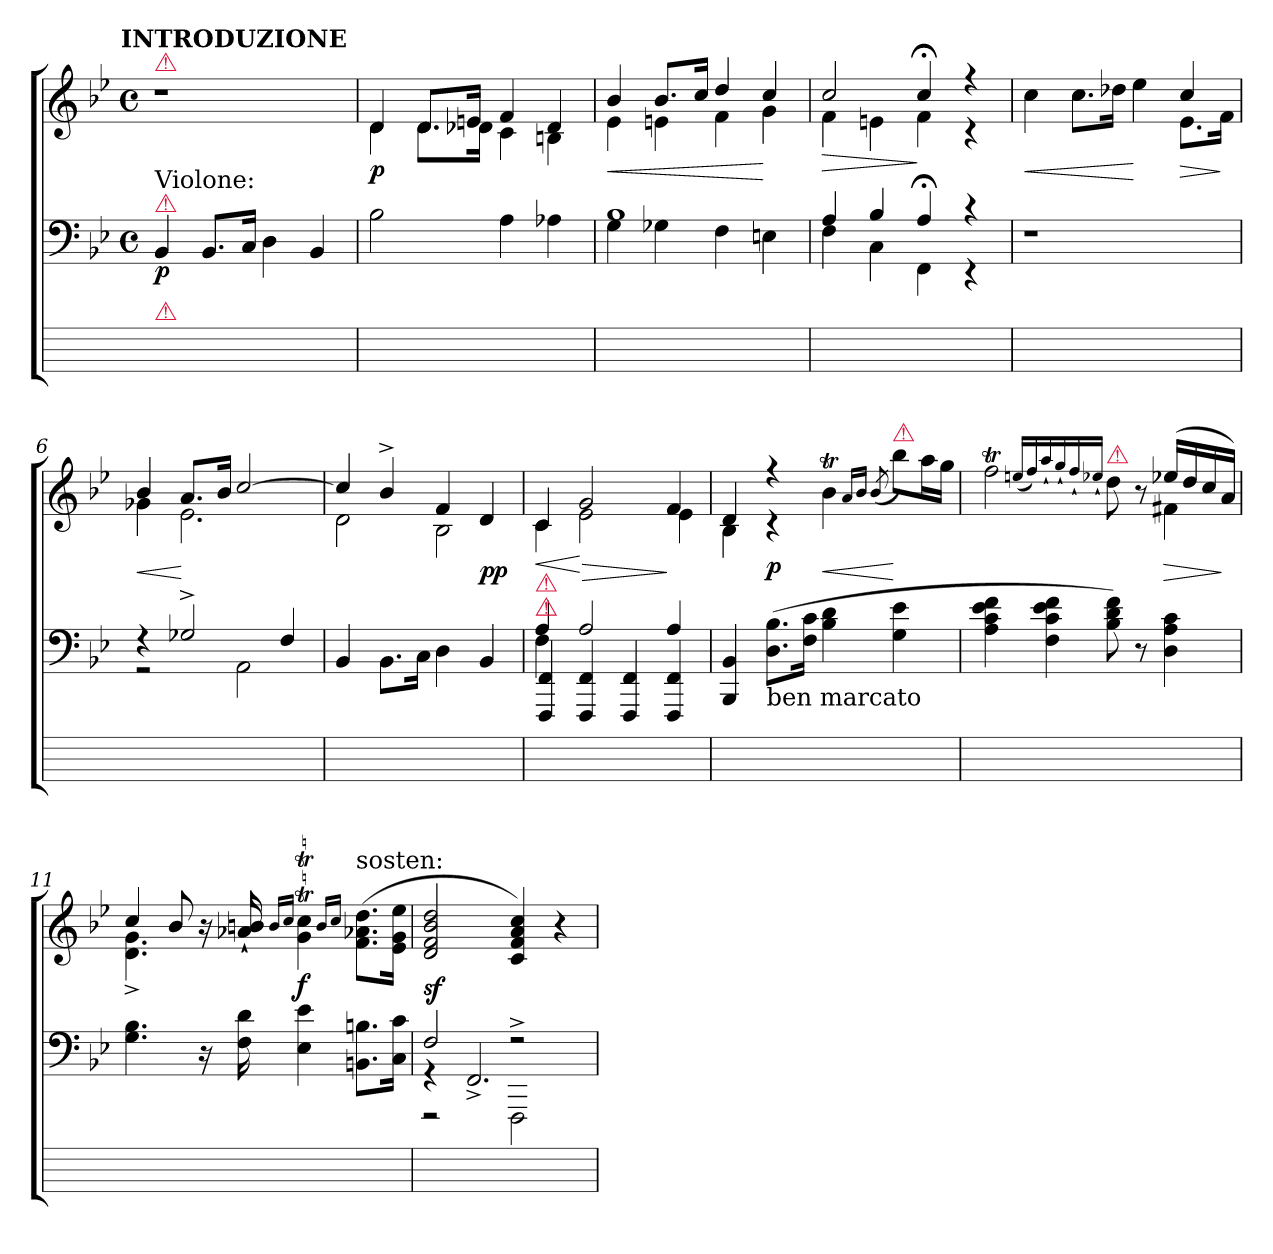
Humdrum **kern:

**kern	**kern	**kern	**dynam
*part2	*part1	*part1	*part1
*staff3	*staff2	*staff1	*staff1/2
*	*clefF4	*clefG2	*
*	*k[b-e-]	*k[b-e-]	*
!!LO:TX:omd:t=INTRODUZIONE
*	*M4/4	*M4/4	*
*	*met(c)	*met(c)	*
*MM63	*MM63	*MM63	*
=1	=1	=1	=1
!	!	!LO:TX:a:color=crimson:t=⚠	!
!	!LO:TX:a:color=crimson:t=⚠	!	!
!	!LO:TX:a:t=Violone&colon;	!	!
!LO:TX:a:color=crimson:t=⚠	!	!	!
!	!	!	!LO:DY:b=2
1ryy	4BB-!	1r	p
.	8.BB-!L	.	.
.	16C!Jk	.	.
.	4D!	.	.
.	4BB-!	.	.
=2	=2	=2	=2
*	*	*^	*
1ryy	2B-!	4d!	4d!	p
.	.	8.d!L	8.d!\L	.
.	.	16en!Jk	16d-X!\Jk	.
.	4A!	4f!	4c!	.
.	4A-X!	4d-!	4Bn!	.
=3	=3	=3	=3	=3
*	*^	*	*	*
1ryy	1B-!	4G!	4b-!	4e-!	<
.	.	4G-X!	8.b-!L	4en!	.
.	.	.	16cc!Jk	.	.
.	.	4F!	4dd!	4f!	.
.	.	4En!	4cc!	4g!	[
=4	=4	=4	=4	=4	=4
1ryy	4A!	4F!	2cc!	4f!	>
.	4B-!	4C!	.	4en!	.
.	4A;<!	4FF!	4cc;<!	4f!	]
.	4r	4r	4r	4r	.
*	*v	*v	*	*	*
=5	=5	=5	=5	=5
1ryy	1rF	4cc!\	2ryy	<
.	.	8.cc!\L	.	.
.	.	16dd-X!\Jk	.	.
.	.	4ee-!\	4ryy	[
.	.	4cc!	8.e-!\L	>
.	.	.	16f!\Jk	]
=6	=6	=6	=6	=6
*	*^	*	*	*
1ryy	4rF	2rGG	4b-!	4g-X!	<
.	2G-X^!	.	8.a!L	2.e-!	[
.	.	.	16b-!Jk	.	.
.	.	2AA!	[2cc!	.	.
.	4F!	.	.	.	.
*	*v	*v	*	*	*
=7	=7	=7	=7	=7
1ryy	4BB-!	4cc!]	2d!	.
.	8.BB-!\L	4b-^<!	.	.
.	16C!\Jk	.	.	.
.	4D!	4f!	2B-!	.
.	4BB-!	4d!	.	pp
=8	=8	=8	=8	=8
*	*^	*	*	*
*	*	*^	*	*	*
!	!LO:TX:a:color=crimson:t=⚠	!	!	!	!	!
!	!LO:TX:a:color=crimson:t=⚠	!	!	!	!	!
1ryy	4A!	4F!	4FFF! 4FF!	4c!	4c!	<
.	2A!	2.ryy	4FFF! 4FF!	2g!	2e-!	[ >
.	.	.	4FFF! 4FF!	.	.	.
.	4A!	.	4FFF! 4FF!	4f!	4e-!	]
*	*v	*v	*v	*	*	*
=9	=9	=9	=9	=9
1ryy	4BBB- 4BB-	4d!	4B-!	.
!	!LO:TX:b:t=ben marcato	!	!	!
.	(>8.D 8.B-L	4r	4r	p
.	16F 16cJk	.	.	.
.	4B- 4d	4b-T	2ryy	<
.	.	16qqa/LL	.	.
.	.	16qqb-/JJ	.	.
.	.	(>8qb-/	.	.
!	!	!LO:TX:a:color=crimson:t=⚠	!	!
.	4G 4e-	8bb-\L)	.	[
.	.	16aa\L	.	.
.	.	16gg\JJ	.	.
=10	=10	=10	=10	=10
1ryy	4A 4c 4e- 4f	2ffT	2ryy	.
.	4F 4c 4e- 4f	.	.	.
.	.	(16qqeen/LL	.	.
.	.	16qqff/)	.	.
.	.	16qqaa`/	.	.
.	.	16qqgg`/	.	.
.	.	16qqff`/	.	.
.	.	16qqee-X`/JJ	.	.
!	!	!LO:TX:a:color=crimson:t=⚠	!	!
.	8B- 8d 8f)	8dd\	4ryy	] ]
.	8r	8r	.	.
.	4D 4A 4c	(<16ee-XLL	4f#X	>
.	.	16dd	.	.
.	.	16cc	.	.
.	.	16aJJ)	.	]
=11	=11	=11	=11	=11
1ryy	4.G 4.B-	4cc	4.d^ 4.g^	.
.	.	8b-	.	.
.	16r	16r	8ryy	.
.	16F 16d	16a-X`< 16bn`<	.	.
.	.	16qqb/LL	.	.
.	.	16qqcc/JJ	.	.
.	4E- 4e-	4gT\ 4ccT\	2ryy	f
.	.	16qqb/LL	.	.
.	.	16qqcc/JJ	.	.
!	!	!LO:TX:a:t=sosten&colon;	!	!
.	8.BBn 8.BnL	(8.f\ 8.a-\ 8.dd\L	.	.
.	16C 16cJk	16e-\ 16g\ 16ee-\Jk	.	.
*	*	*v	*v	*
=12	=12	=12	=12
*	*^	*	*
*	*	*^	*	*
1ryy	2F	4rGG	2rFFF	2d 2f 2b- 2dd	sf
.	.	2.FF^>/	.	.	.
.	2rF	.	2FFF^>\	4c 4f 4a 4cc)	.
.	.	.	.	4r	.
*	*v	*v	*v	*	*
=	=	=	=
*-	*-	*-	*-
